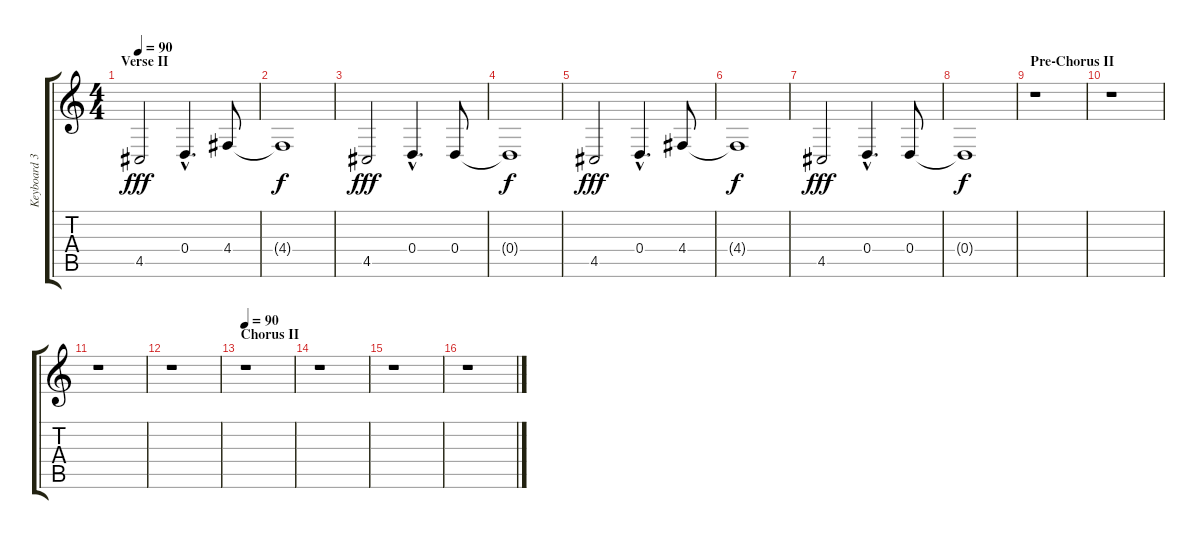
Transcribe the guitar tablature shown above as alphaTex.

\track ("Keyboard 3" "Keyboard 3") {instrument synthbrass2}
\staff {score tabs}
\tuning (E4 B3 G3 D3 A2 E2) {hide}
\ts (4 4)
\section ("" "Verse II")
\tempo 90
\clef g2
\ks c
4.5.2{dy fff} 0.4{hac}.4{d} 4.4.8 |
4.4{t}.1{dy f} |
4.5.2{dy fff} 0.4{hac}.4{d} 0.4.8 |
0.4{t}.1{dy f} |
4.5.2{dy fff} 0.4{hac}.4{d} 4.4.8 |
4.4{t}.1{dy f} |
4.5.2{dy fff} 0.4{hac}.4{d} 0.4.8 |
0.4{t}.1{dy f} |
\section ("" "Pre-Chorus II")
r.1 |
r.1 |
r.1 |
r.1 |
\section ("" "Chorus II")
\tempo 90
r.1 |
r.1 |
r.1 |
r.1
